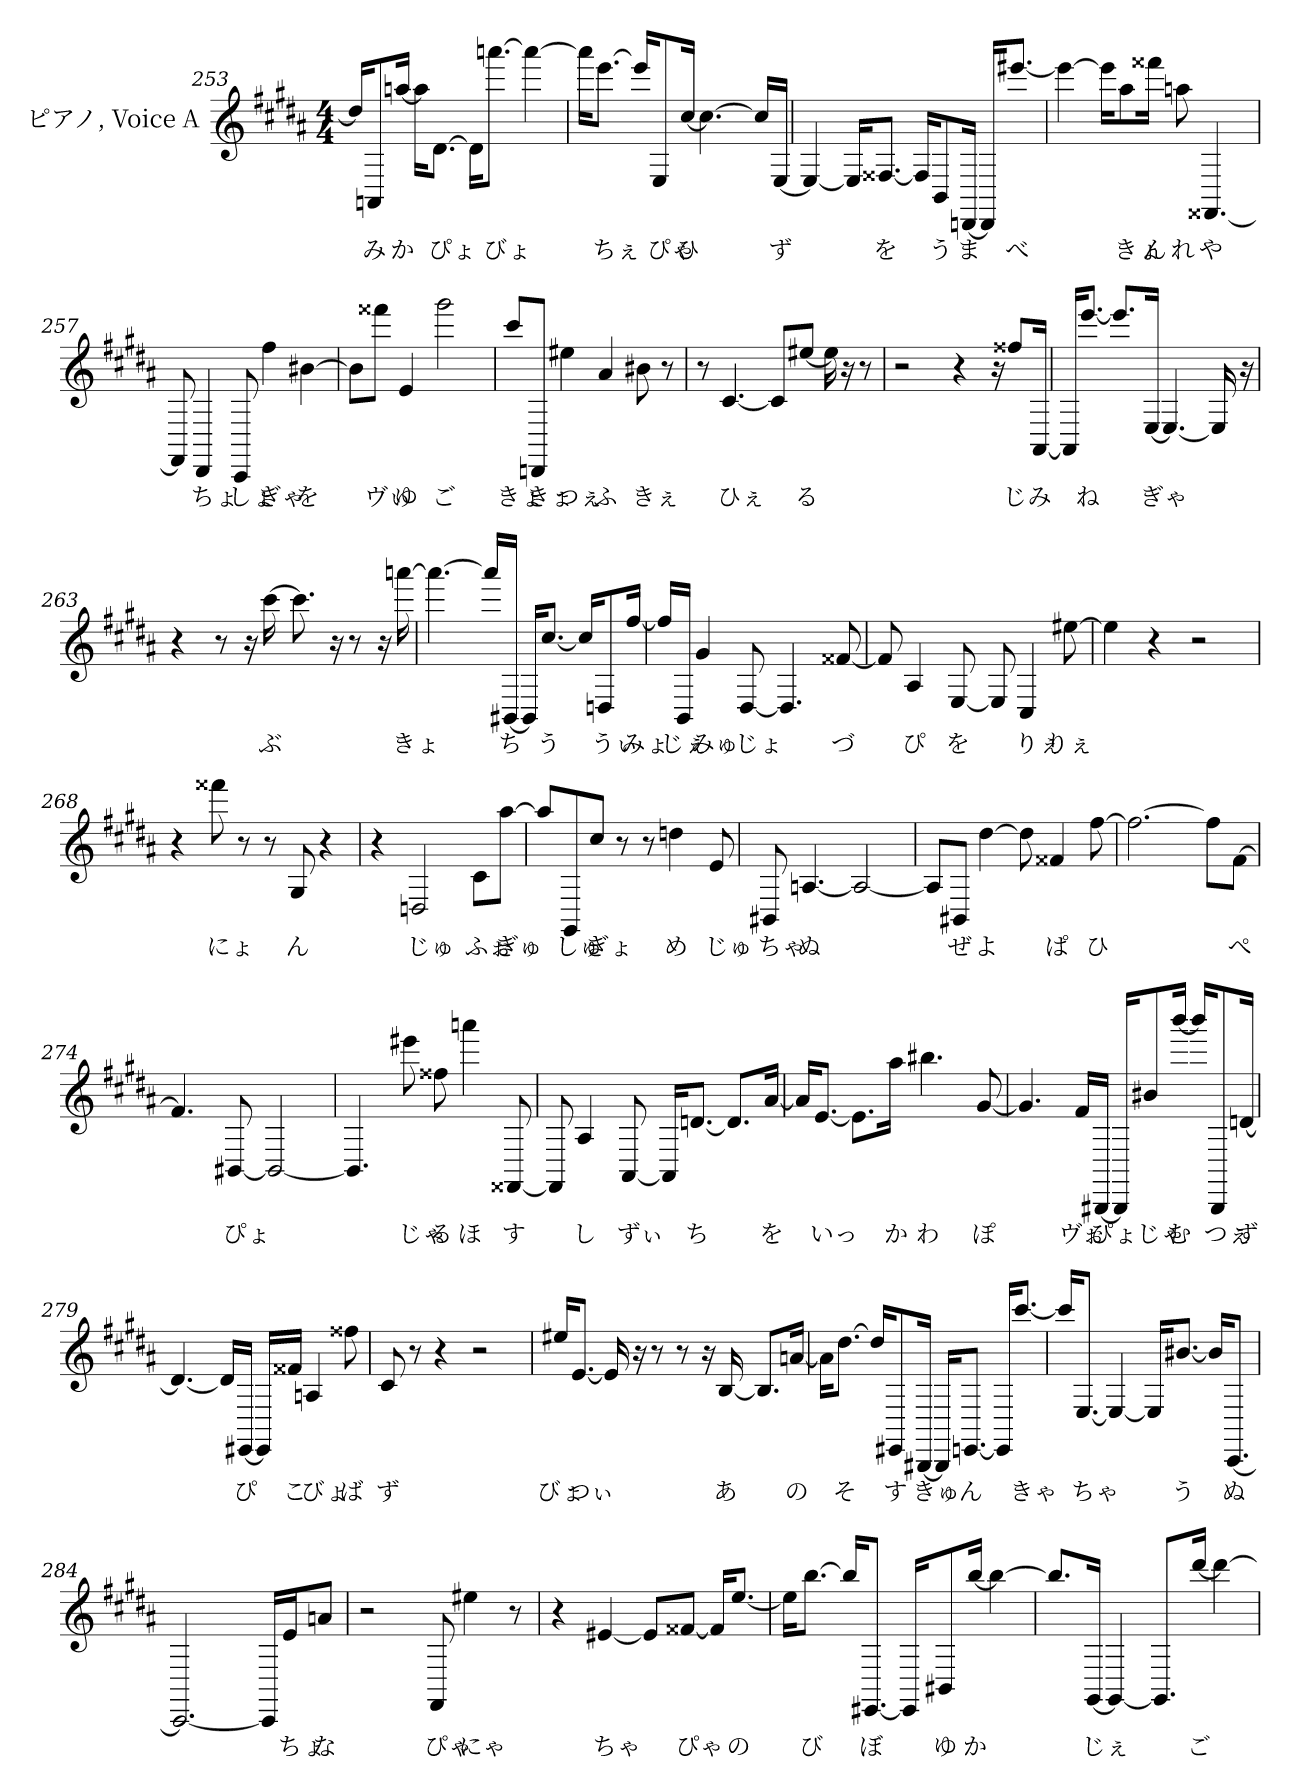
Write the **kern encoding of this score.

**kern	**text
*part1	*part1
*staff1	*staff1
*I"ピアノ, Voice A	*
!!LO:LB:g=z
*clefG2	*
*k[f#c#g#d#a#]	*
*M4/4	*
=253	=253
16dd#/KL]	.
!	!LO:LY:b
8AAn/	み
!	!LO:LY:b
[16aan/Jk	か
16aa\KL]	.
!	!LO:LY:b
[8.d#\J	ぴょ
16d#\KL]	.
!	!LO:LY:b
[8.aaan\J	びょ
4aaa\_	.
=254	=254
16aaa\KL]	.
!	!LO:LY:b
[8.eee\J	ちぇ
16eee/KL]	.
!	!LO:LY:b
8E/	ぴゃ
!	!LO:LY:b
[16cc#/Jk	ひ
4.cc#\_	.
16cc#/LL]	.
!	!LO:LY:b
[16E/JJ	ず
=255	=255
4E/_	.
16E/KL]	.
!	!LO:LY:b
[8.F##X/J	を
16F##/KL]	.
!	!LO:LY:b
8BB/	う
!	!LO:LY:b
[16DDn/Jk	ま
16DD/KL]	.
!	!LO:LY:b
[8.eee#X/J	べ
!!LO:LB:g=z
=256	=256
4eee#\_	.
16eee#\KL]	.
!	!LO:LY:b
8aa#\	きょ
!	!LO:LY:b
16fff##X\Jk	ん
!	!LO:LY:b
8aan\	れ
!	!LO:LY:b
[4.FF##X/	や
=257	=257
8FF##/]	.
!	!LO:LY:b
4DD#/	ちょ
!	!LO:LY:b
8CC#/	しょ
!	!LO:LY:b
4ff#\	ぎゃ
!	!LO:LY:b
[4b#X\	を
=258	=258
8b#\L]	.
!	!LO:LY:b
8fff##X\J	ヴぃ
!	!LO:LY:b
4e/	ゆ
!	!LO:LY:b
2ggg#\	ご
=259	=259
!	!LO:LY:b
8ccc#/L	きょ
!	!LO:LY:b
8DDn/J	きょ
!	!LO:LY:b
4ee#X\	つぇ
!	!LO:LY:b
4a#/	ふ
!	!LO:LY:b
8b#X\	きぇ
8r	.
=260	=260
8r	.
!	!LO:LY:b
[4.c#/	ひぇ
8c#/L]	.
!	!LO:LY:b
[8ee#X/J	る
16ee#\]	.
16r	.
8r	.
!!LO:PB:g=z
=261	=261
2r	.
4r	.
16r	.
!	!LO:LY:b
8ff##X/L	じ
!	!LO:LY:b
[16AA#/Jk	み
=262	=262
16AA#/KL]	.
!	!LO:LY:b
[8.eee/J	ね
8.eee/L]	.
!	!LO:LY:b
[16E/Jk	ぎゃ
4.E/_	.
16E/]	.
16r	.
=263	=263
4r	.
8r	.
16r	.
!	!LO:LY:b
[16ccc#\	ぶ
8.ccc#\]	.
16r	.
8r	.
16r	.
!	!LO:LY:b
[16aaan\	きょ
=264	=264
4.aaa\_	.
16aaa/LL]	.
!	!LO:LY:b
[16BB#X/JJ	ち
16BB#/KL]	.
!	!LO:LY:b
[8.cc#/J	う
16cc#/KL]	.
!	!LO:LY:b
8Dn/	うぃ
!	!LO:LY:b
[16ff#/Jk	みょ
!!LO:LB:g=z
=265	=265
16ff#/LL]	.
!	!LO:LY:b
16BB/JJ	じぇ
!	!LO:LY:b
4g#/	みゅ
!	!LO:LY:b
[8D#/	じょ
4.D#/]	.
!	!LO:LY:b
[8f##X/	づ
=266	=266
8f##/]	.
!	!LO:LY:b
4A#/	ぴ
!	!LO:LY:b
[8E/	を
8E/]	.
!	!LO:LY:b
4C#/	りぇ
!	!LO:LY:b
[8ee#X\	りぇ
=267	=267
4ee#\]	.
4r	.
2r	.
=268	=268
4r	.
!	!LO:LY:b
8fff##X\	にょ
8r	.
8r	.
!	!LO:LY:b
8G#/	ん
4r	.
=269	=269
4r	.
!	!LO:LY:b
2Dn/	じゅ
!	!LO:LY:b
8c#\L	ふぉ
!	!LO:LY:b
[8aa#\J	ぎゅ
!!LO:LB:g=z
=270	=270
8aa#/L]	.
!	!LO:LY:b
8GG#/	しゅ
!	!LO:LY:b
8cc#/J	ぎょ
8r	.
8r	.
!	!LO:LY:b
4ddn\	め
!	!LO:LY:b
8e/	じゅ
=271	=271
!	!LO:LY:b
8BB#X/	ちゃ
!	!LO:LY:b
[4.An/	ぬ
2A/_	.
=272	=272
8A/L]	.
!	!LO:LY:b
8BB#X/J	ぜ
!	!LO:LY:b
[4dd#\	よ
8dd#\]	.
!	!LO:LY:b
4f##X/	ぱ
!	!LO:LY:b
[8ff#\	ひ
=273	=273
2.ff#\_	.
8ff#\L]	.
!	!LO:LY:b
[8f#\J	ぺ
=274	=274
4.f#/]	.
!	!LO:LY:b
[8BB#X/	ぴょ
2BB#/_	.
=275	=275
4.BB#/]	.
!	!LO:LY:b
8eee#X\	じゃ
!	!LO:LY:b
8ff##X\	る
!	!LO:LY:b
4aaan\	ほ
!	!LO:LY:b
[8FF##X/	す
!!LO:LB:g=z
=276	=276
8FF##/]	.
!	!LO:LY:b
4A#/	し
!	!LO:LY:b
[8AA#/	ずぃ
16AA#/KL]	.
!	!LO:LY:b
[8.dn/J	ち
8.d/L]	.
!	!LO:LY:b
[16a#/Jk	を
=277	=277
16a#/KL]	.
!	!LO:LY:b
[8.e/J	いっ
8.e\L]	.
!	!LO:LY:b
16aa#\Jk	か
!	!LO:LY:b
4.bb#X\	わ
!	!LO:LY:b
[8g#/	ぽ
=278	=278
4.g#/]	.
!	!LO:LY:b
16f#/LL	ヴぉ
!	!LO:LY:b
[16BBB#X/JJ	ぴょ
16BBB#/KL]	.
!	!LO:LY:b
8b#X/	じゃ
!	!LO:LY:b
[16bbb/Jk	む
16bbb/KL]	.
!	!LO:LY:b
8BBB#/	つぇ
!	!LO:LY:b
[16dn/Jk	ず
!!LO:LB:g=z
=279	=279
4.d/_	.
16d/LL]	.
!	!LO:LY:b
[16EE#X/JJ	ぴ
16EE#/LL]	.
!	!LO:LY:b
16f##X/JJ	こ
!	!LO:LY:b
4An/	びょ
!	!LO:LY:b
8ff##X\	ば
=280	=280
!	!LO:LY:b
8c#/	ず
8r	.
4r	.
2r	.
=281	=281
!	!LO:LY:b
16ee#X/KL	びょ
!	!LO:LY:b
[8.e/J	つぃ
16e/]	.
16r	.
8r	.
8r	.
16r	.
!	!LO:LY:b
[16B/	あ
8.B/L]	.
!	!LO:LY:b
[16an/Jk	の
=282	=282
16a\KL]	.
!	!LO:LY:b
[8.dd#\J	そ
16dd#/KL]	.
!	!LO:LY:b
8EE#X/	す
!	!LO:LY:b
[16BBB#X/Jk	きゅ
16BBB#/KL]	.
!	!LO:LY:b
[8.EEn/J	ん
16EE/KL]	.
!	!LO:LY:b
[8.ccc#/J	きゃ
!!LO:LB:g=z
=283	=283
16ccc#/KL]	.
!	!LO:LY:b
[8.E/J	ちゃ
4E/_	.
16E/KL]	.
!	!LO:LY:b
[8.b#X/J	う
16b#/KL]	.
!	!LO:LY:b
[8.CC#/J	ぬ
=284	=284
2.CC#/_	.
16CC#/LL]	.
!	!LO:LY:b
16e/J	ちょ
!	!LO:LY:b
8an/J	な
=285	=285
2r	.
!	!LO:LY:b
8FF#/	ぴゃ
!	!LO:LY:b
4ee#X\	にゃ
8r	.
=286	=286
4r	.
!	!LO:LY:b
[4e#X/	ちゃ
8e#/L]	.
!	!LO:LY:b
[8f##X/J	ぴゃ
16f##/KL]	.
!	!LO:LY:b
[8.ee/J	の
=287	=287
16ee\KL]	.
!	!LO:LY:b
[8.bb\J	び
16bb/KL]	.
!	!LO:LY:b
[8.EE#X/J	ぼ
16EE#/KL]	.
!	!LO:LY:b
8BB#X/	ゆ
!	!LO:LY:b
[16bb/Jk	か
4bb\_	.
!!LO:PB:g=z
=288	=288
8.bb/L]	.
!	!LO:LY:b
[16GG#/Jk	じぇ
4GG#/_	.
8.GG#/L]	.
!	!LO:LY:b
[16ddd#/Jk	ご
4ddd#\_	.
=	=
*-	*-
